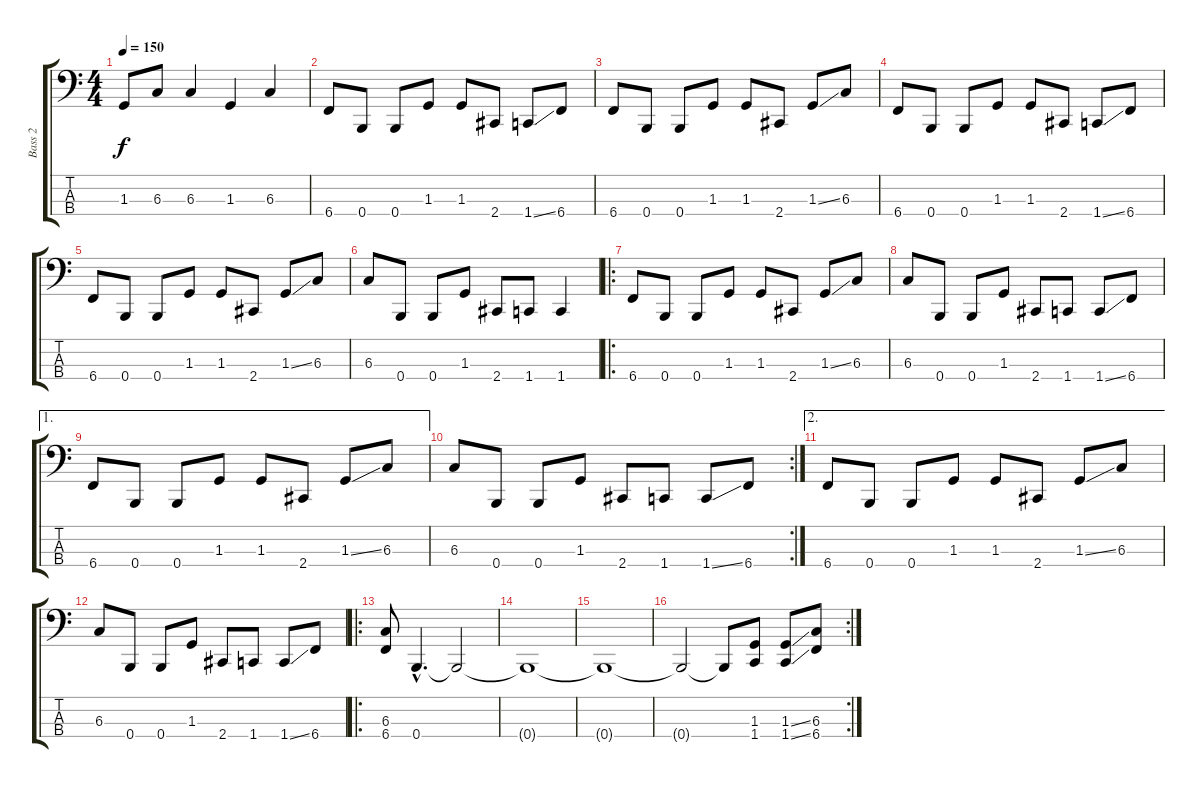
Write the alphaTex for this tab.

\track ("Bass 2" "Bass 2") {instrument electricbasspick}
\staff {score tabs}
\tuning (E2 B1 Gb1 B0) {hide}
\ts (4 4)
\tempo 150
\clef f4
\ks c
1.3{t}.8{dy f} 6.3.8 6.3.4 1.3.4 6.3.4 |
6.4.8 0.4.8 0.4.8 1.3.8 1.3.8 2.4.8 1.4{ss}.8 6.4.8 |
6.4.8 0.4.8 0.4.8 1.3.8 1.3.8 2.4.8 1.3{ss}.8 6.3.8 |
6.4.8 0.4.8 0.4.8 1.3.8 1.3.8 2.4.8 1.4{ss}.8 6.4.8 |
6.4.8 0.4.8 0.4.8 1.3.8 1.3.8 2.4.8 1.3{ss}.8 6.3.8 |
6.3.8 0.4.8 0.4.8 1.3.8 2.4.8 1.4.8 1.4.4 |
\ro
6.4.8 0.4.8 0.4.8 1.3.8 1.3.8 2.4.8 1.3{ss}.8 6.3.8 |
6.3.8 0.4.8 0.4.8 1.3.8 2.4.8 1.4.8 1.4{ss}.8 6.4.8 |
\ae 1
6.4.8 0.4.8 0.4.8 1.3.8 1.3.8 2.4.8 1.3{ss}.8 6.3.8 |
\rc 2
6.3.8 0.4.8 0.4.8 1.3.8 2.4.8 1.4.8 1.4{ss}.8 6.4.8 |
\ae 2
6.4.8 0.4.8 0.4.8 1.3.8 1.3.8 2.4.8 1.3{ss}.8 6.3.8 |
6.3.8 0.4.8 0.4.8 1.3.8 2.4.8 1.4.8 1.4{ss}.8 6.4.8 |
\ro
(6.3 6.4).8 0.4{hac}.4{d} 0.4{t}.2 |
0.4{t}.1 |
0.4{t}.1 |
\rc 2
0.4{t}.2 0.4{t}.8 (1.3 1.4).8 (1.3{ss} 1.4{ss}).8 (6.3 6.4).8
